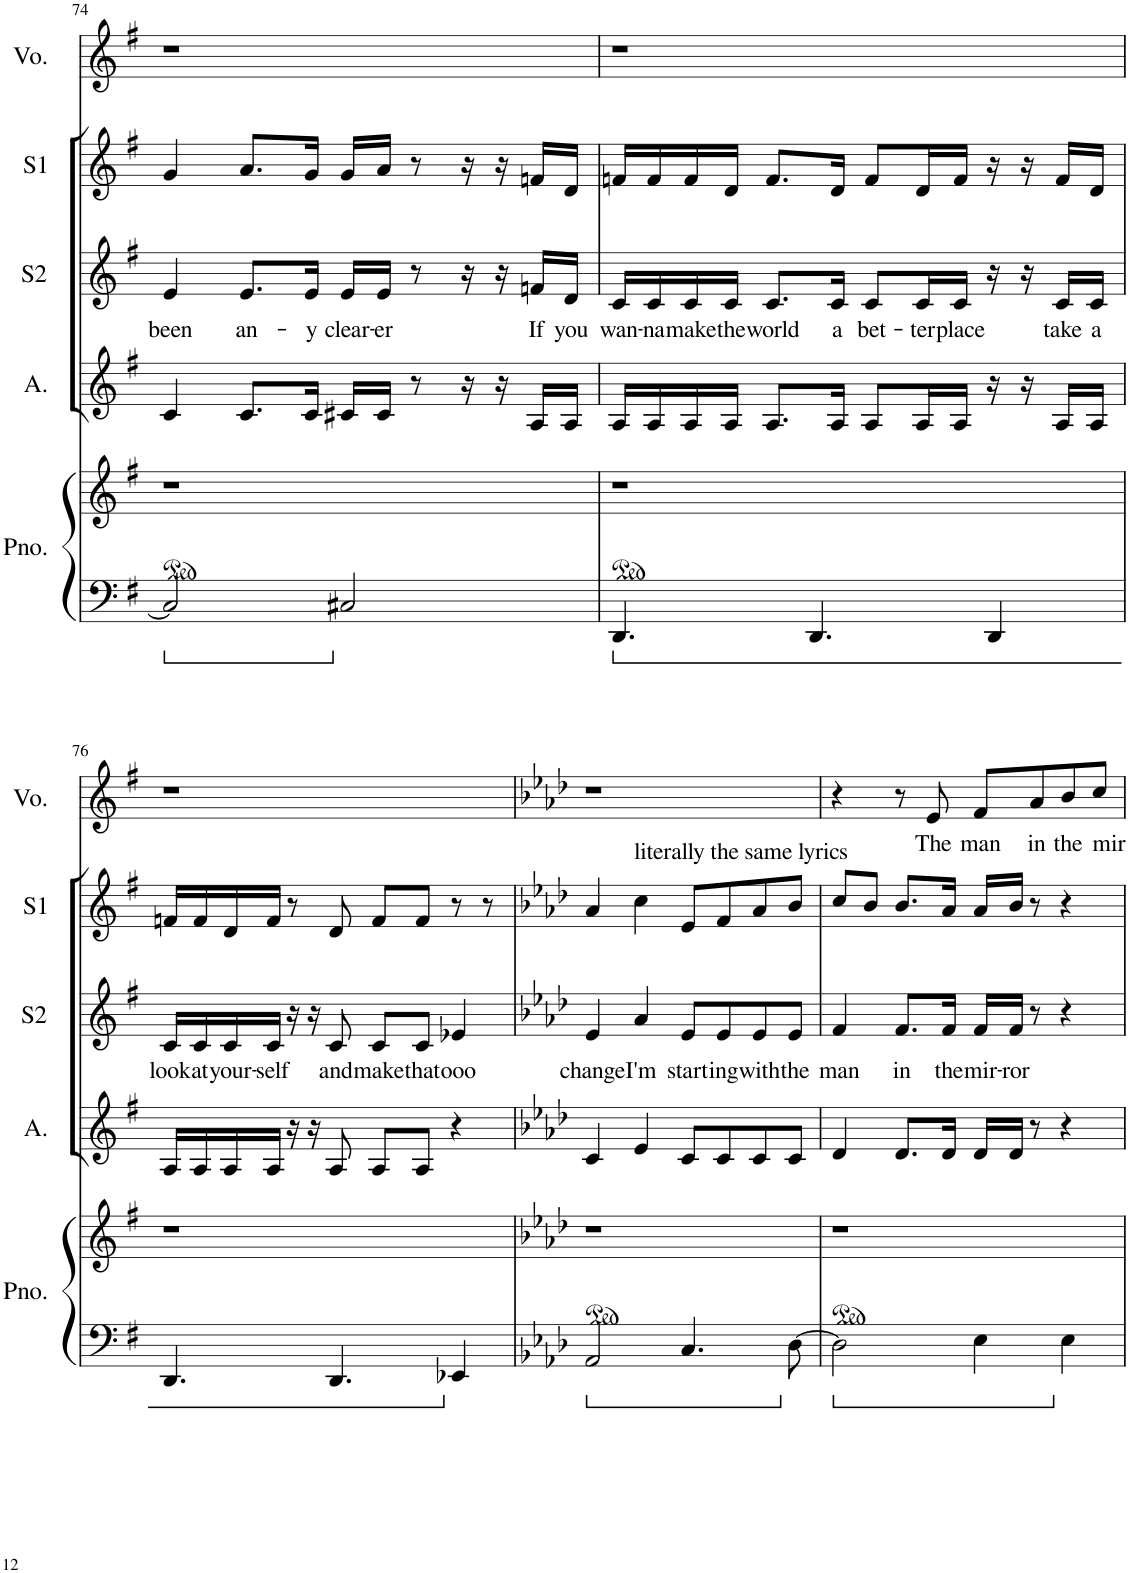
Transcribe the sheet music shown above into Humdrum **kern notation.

**kern	**kern	**kern	**kern	**text	**kern	**kern	**text
*part5	*part5	*part4	*part3	*part3	*part2	*part1	*part1
*staff6	*staff5	*staff4	*staff3	*staff3	*staff2	*staff1	*staff1
*I"Piano	*	*I"Alto	*I"Soprano 2	*	*I"Soprano 1	*I"Voice	*
*I'Pno.	*	*I'A.	*I'S2	*	*I'S1	*I'Vo.	*
!!LO:PB:g=z
*clefF4	*clefG2	*clefG2	*clefG2	*	*clefG2	*clefG2	*
*k[f#]	*k[f#]	*k[f#]	*k[f#]	*	*k[f#]	*k[f#]	*
*G:	*G:	*G:	*G:	*	*G:	*G:	*
*M4/4	*M4/4	*M4/4	*M4/4	*	*M4/4	*M4/4	*
=74	=74	=74	=74	=74	=74	=74	=74
!	!	!	!	!LO:LY:b	!	!	!
2C/]	1r	4c/	4e/	been	4g/	1r	.
!	!	!	!	!LO:LY:b	!	!	!
.	.	8.c/L	8.e/L	an-	8.a/L	.	.
!	!	!	!	!LO:LY:b	!	!	!
.	.	16c/Jk	16e/Jk	-y	16g/Jk	.	.
!	!	!	!	!LO:LY:b	!	!	!
2C#X/	.	16c#X/LL	16e/LL	clear-	16g/LL	.	.
!	!	!	!	!LO:LY:b	!	!	!
.	.	16c#/JJ	16e/JJ	-er	16a/JJ	.	.
.	.	8r	8r	.	8r	.	.
.	.	16r	16r	.	16r	.	.
.	.	16r	16r	.	16r	.	.
!	!	!	!	!LO:LY:b	!	!	!
.	.	16A/LL	16fn/LL	If	16fn/LL	.	.
!	!	!	!	!LO:LY:b	!	!	!
.	.	16A/JJ	16d/JJ	you	16d/JJ	.	.
=75	=75	=75	=75	=75	=75	=75	=75
!	!	!	!	!LO:LY:b	!	!	!
4.DD/	1r	16A/LL	16c/LL	wan-	16fn/LL	1r	.
!	!	!	!	!LO:LY:b	!	!	!
.	.	16A/	16c/	-na	16f/	.	.
!	!	!	!	!LO:LY:b	!	!	!
.	.	16A/	16c/	make	16f/	.	.
!	!	!	!	!LO:LY:b	!	!	!
.	.	16A/JJ	16c/JJ	the	16d/JJ	.	.
!	!	!	!	!LO:LY:b	!	!	!
.	.	8.A/L	8.c/L	world	8.f/L	.	.
4.DD/	.	.	.	.	.	.	.
!	!	!	!	!LO:LY:b	!	!	!
.	.	16A/Jk	16c/Jk	a	16d/Jk	.	.
!	!	!	!	!LO:LY:b	!	!	!
.	.	8A/L	8c/L	bet-	8f/L	.	.
!	!	!	!	!LO:LY:b	!	!	!
.	.	16A/L	16c/L	-ter	16d/L	.	.
!	!	!	!	!LO:LY:b	!	!	!
.	.	16A/JJ	16c/JJ	place	16f/JJ	.	.
4DD/	.	16r	16r	.	16r	.	.
.	.	16r	16r	.	16r	.	.
!	!	!	!	!LO:LY:b	!	!	!
.	.	16A/LL	16c/LL	take	16f/LL	.	.
!	!	!	!	!LO:LY:b	!	!	!
.	.	16A/JJ	16c/JJ	a	16d/JJ	.	.
!!LO:LB:g=z
=76	=76	=76	=76	=76	=76	=76	=76
!	!	!	!	!LO:LY:b	!	!	!
4.DD/	1r	16A/LL	16c/LL	look	16fn/LL	1r	.
!	!	!	!	!LO:LY:b	!	!	!
.	.	16A/	16c/	at	16f/	.	.
!	!	!	!	!LO:LY:b	!	!	!
.	.	16A/	16c/	your-	16d/	.	.
!	!	!	!	!LO:LY:b	!	!	!
.	.	16A/JJ	16c/JJ	-self	16f/JJ	.	.
.	.	16r	16r	.	8r	.	.
.	.	16r	16r	.	.	.	.
!	!	!	!	!LO:LY:b	!	!	!
4.DD/	.	8A/	8c/	and	8d/	.	.
!	!	!	!	!LO:LY:b	!	!	!
.	.	8A/L	8c/L	make	8f/L	.	.
!	!	!	!	!LO:LY:b	!	!	!
.	.	8A/J	8c/J	that	8f/J	.	.
!	!	!	!	!LO:LY:b	!	!	!
4EE-X/	.	4r	4e-X/	ooo	8r	.	.
.	.	.	.	.	8r	.	.
=77	=77	=77	=77	=77	=77	=77	=77
*k[b-e-a-d-]	*k[b-e-a-d-]	*k[b-e-a-d-]	*k[b-e-a-d-]	*	*k[b-e-a-d-]	*k[b-e-a-d-]	*
*A-:	*A-:	*A-:	*A-:	*	*A-:	*A-:	*
!	!	!	!	!LO:LY:b	!	!	!
2AA-/	1r	4c/	4e-/	change	4a-/	1r	.
!	!	!	!	!	!LO:TX:a:t=literally the same lyrics	!	!
!	!	!	!	!LO:LY:b	!	!	!
.	.	4e-/	4a-/	I'm	4cc\	.	.
!	!	!	!	!LO:LY:b	!	!	!
4.C/	.	8c/L	8e-/L	start	8e-/L	.	.
!	!	!	!	!LO:LY:b	!	!	!
.	.	8c/	8e-/	ing	8f/	.	.
!	!	!	!	!LO:LY:b	!	!	!
.	.	8c/	8e-/	with	8a-/	.	.
!	!	!	!	!LO:LY:b	!	!	!
[8D-\	.	8c/J	8e-/J	the	8b-/J	.	.
=78	=78	=78	=78	=78	=78	=78	=78
!	!	!	!	!LO:LY:b	!	!	!
2D-\]	1r	4d-/	4f/	man	8cc/L	4r	.
.	.	.	.	.	8b-/J	.	.
!	!	!	!	!LO:LY:b	!	!	!
.	.	8.d-/L	8.f/L	in	8.b-/L	8r	.
!	!	!	!	!	!	!	!LO:LY:b
.	.	.	.	.	.	8e-/	The
!	!	!	!	!LO:LY:b	!	!	!
.	.	16d-/Jk	16f/Jk	the	16a-/Jk	.	.
!	!	!	!	!LO:LY:b	!	!	!LO:LY:b
4E-\	.	16d-/LL	16f/LL	mir-	16a-/LL	8f/L	man
!	!	!	!	!LO:LY:b	!	!	!
.	.	16d-/JJ	16f/JJ	-ror	16b-/JJ	.	.
!	!	!	!	!	!	!	!LO:LY:b
.	.	8r	8r	.	8r	8a-/	in
!	!	!	!	!	!	!	!LO:LY:b
4E-\	.	4r	4r	.	4r	8b-/	the
!	!	!	!	!	!	!	!LO:LY:b
.	.	.	.	.	.	8cc/J	mir
=	=	=	=	=	=	=	=
*-	*-	*-	*-	*-	*-	*-	*-
